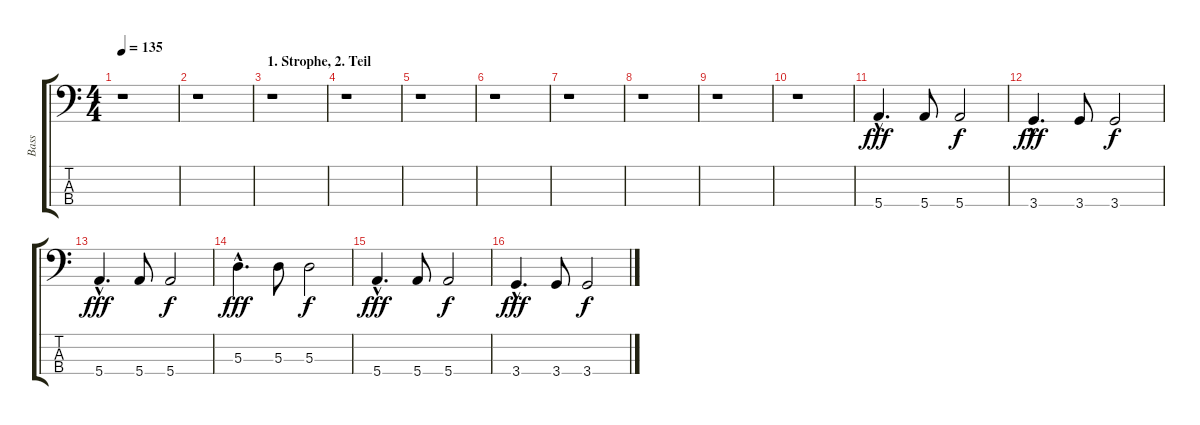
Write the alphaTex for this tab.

\track ("Bass" "Bass") {instrument electricbassfinger}
\staff {score tabs}
\tuning (G2 D2 A1 E1) {hide}
\ts (4 4)
\tempo 135
\clef f4
\ks c
r.1{dy fff} |
r.1 |
\section ("" "1. Strophe, 2. Teil")
r.1 |
r.1 |
r.1 |
r.1 |
r.1 |
r.1 |
r.1 |
r.1 |
5.4{hac}.4{d} 5.4.8 5.4.2{dy f} |
3.4{hac}.4{d dy fff} 3.4.8 3.4.2{dy f} |
5.4{hac}.4{d dy fff} 5.4.8 5.4.2{dy f} |
5.3{hac}.4{d dy fff} 5.3.8 5.3.2{dy f} |
5.4{hac}.4{d dy fff} 5.4.8 5.4.2{dy f} |
3.4{hac}.4{d dy fff} 3.4.8 3.4.2{dy f}
